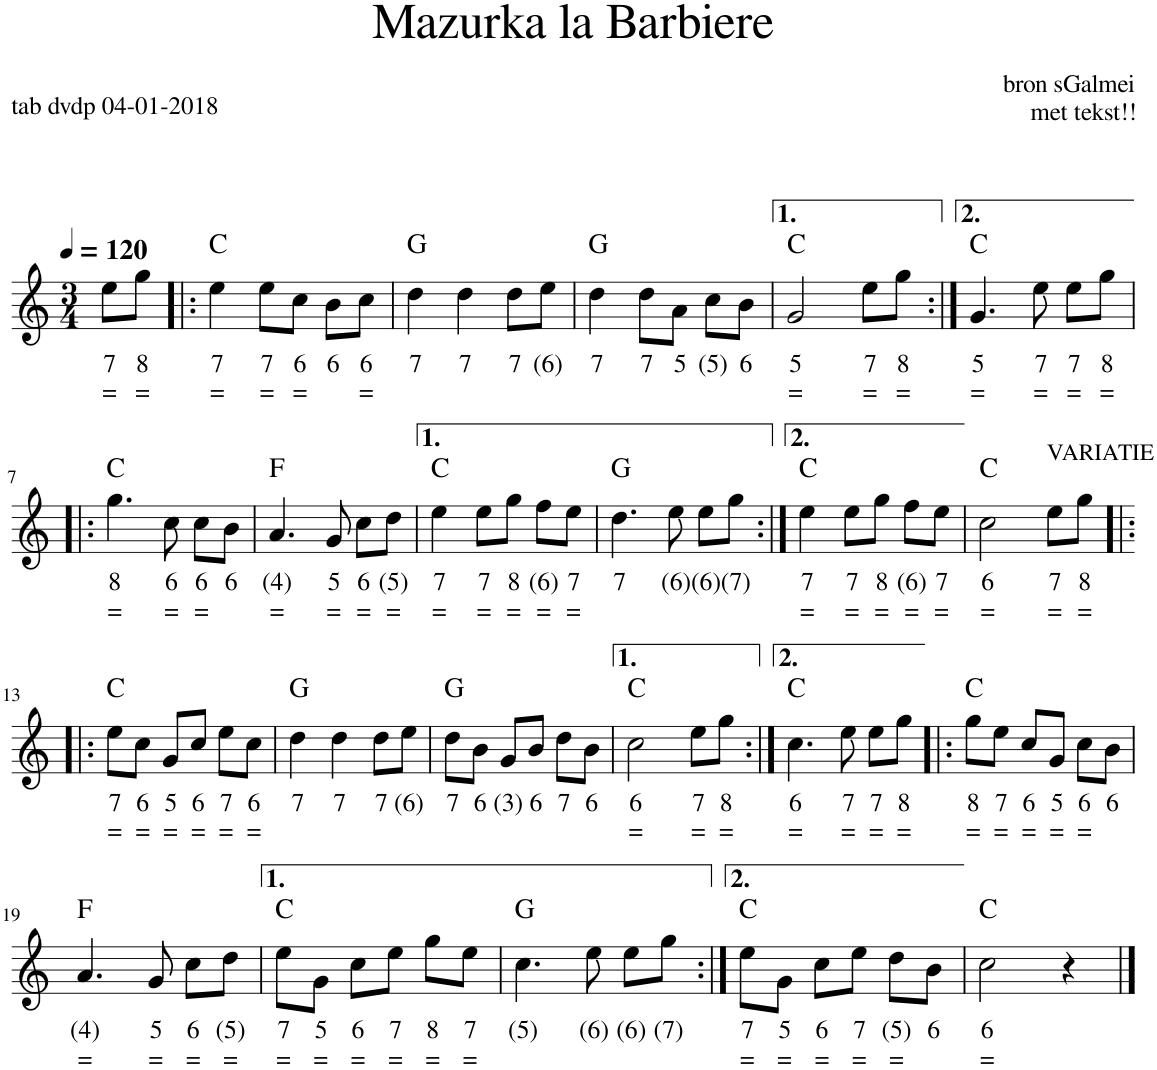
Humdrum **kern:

**kern	**text	**text	**harte
*part1	*part1	*part1	*part1
*staff1	*staff1	*staff1	*
*I"Stem	*	*	*
*I'Stm.	*	*	*
*clefG2	*	*	*
*k[]	*	*	*
*M3/4	*	*	*
*MM120	*	*	*
=1	=1	=1	=1
!	!LO:LY:b	!LO:LY:b	!
8ee\L	7	=	.
!	!LO:LY:b	!LO:LY:b	!
8gg\J	8	=	.
=2!|:	=2!|:	=2!|:	=2!|:
!	!LO:LY:b	!LO:LY:b	!
4ee\	7	=	C:maj
!	!LO:LY:b	!LO:LY:b	!
8ee\L	7	=	.
!	!LO:LY:b	!LO:LY:b	!
8cc\J	6	=	.
!	!LO:LY:b	!	!
8b\L	6	.	.
!	!LO:LY:b	!LO:LY:b	!
8cc\J	6	=	.
=3	=3	=3	=3
!	!LO:LY:b	!	!
4dd\	7	.	G:maj
!	!LO:LY:b	!	!
4dd\	7	.	.
!	!LO:LY:b	!	!
8dd\L	7	.	.
!	!LO:LY:b	!	!
8ee\J	(6)	.	.
=4	=4	=4	=4
!	!LO:LY:b	!	!
4dd\	7	.	G:maj
!	!LO:LY:b	!	!
8dd\L	7	.	.
!	!LO:LY:b	!	!
8a\J	5	.	.
!	!LO:LY:b	!	!
8cc\L	(5)	.	.
!	!LO:LY:b	!	!
8b\J	6	.	.
=5	=5	=5	=5
!	!LO:LY:b	!LO:LY:b	!
2g/	5	=	C:maj
!	!LO:LY:b	!LO:LY:b	!
8ee\L	7	=	.
!	!LO:LY:b	!LO:LY:b	!
8gg\J	8	=	.
=6:|!	=6:|!	=6:|!	=6:|!
!	!LO:LY:b	!LO:LY:b	!
4.g/	5	=	C:maj
!	!LO:LY:b	!LO:LY:b	!
8ee\	7	=	.
!	!LO:LY:b	!LO:LY:b	!
8ee\L	7	=	.
!	!LO:LY:b	!LO:LY:b	!
8gg\J	8	=	.
!!LO:LB:g=z
=7!|:	=7!|:	=7!|:	=7!|:
!	!LO:LY:b	!LO:LY:b	!
4.gg\	8	=	C:maj
!	!LO:LY:b	!LO:LY:b	!
8cc\	6	=	.
!	!LO:LY:b	!LO:LY:b	!
8cc\L	6	=	.
!	!LO:LY:b	!	!
8b\J	6	.	.
=8	=8	=8	=8
!	!LO:LY:b	!LO:LY:b	!
4.a/	(4)	=	F:maj
!	!LO:LY:b	!LO:LY:b	!
8g/	5	=	.
!	!LO:LY:b	!LO:LY:b	!
8cc\L	6	=	.
!	!LO:LY:b	!LO:LY:b	!
8dd\J	(5)	=	.
=9	=9	=9	=9
!	!LO:LY:b	!LO:LY:b	!
4ee\	7	=	C:maj
!	!LO:LY:b	!LO:LY:b	!
8ee\L	7	=	.
!	!LO:LY:b	!LO:LY:b	!
8gg\J	8	=	.
!	!LO:LY:b	!LO:LY:b	!
8ff\L	(6)	=	.
!	!LO:LY:b	!LO:LY:b	!
8ee\J	7	=	.
=10	=10	=10	=10
!	!LO:LY:b	!	!
4.dd\	7	.	G:maj
!	!LO:LY:b	!	!
8ee\	(6)	.	.
!	!LO:LY:b	!	!
8ee\L	(6)	.	.
!	!LO:LY:b	!	!
8gg\J	(7)	.	.
=11:|!	=11:|!	=11:|!	=11:|!
!	!LO:LY:b	!LO:LY:b	!
4ee\	7	=	C:maj
!	!LO:LY:b	!LO:LY:b	!
8ee\L	7	=	.
!	!LO:LY:b	!LO:LY:b	!
8gg\J	8	=	.
!	!LO:LY:b	!LO:LY:b	!
8ff\L	(6)	=	.
!	!LO:LY:b	!LO:LY:b	!
8ee\J	7	=	.
=12	=12	=12	=12
!	!LO:LY:b	!LO:LY:b	!
2cc\	6	=	C:maj
!LO:TX:a:t=VARIATIE	!	!	!
!	!LO:LY:b	!LO:LY:b	!
8ee\L	7	=	.
!	!LO:LY:b	!LO:LY:b	!
8gg\J	8	=	.
!!LO:LB:g=z
=13!|:	=13!|:	=13!|:	=13!|:
!	!LO:LY:b	!LO:LY:b	!
8ee\L	7	=	C:maj
!	!LO:LY:b	!LO:LY:b	!
8cc\J	6	=	.
!	!LO:LY:b	!LO:LY:b	!
8g/L	5	=	.
!	!LO:LY:b	!LO:LY:b	!
8cc/J	6	=	.
!	!LO:LY:b	!LO:LY:b	!
8ee\L	7	=	.
!	!LO:LY:b	!LO:LY:b	!
8cc\J	6	=	.
=14	=14	=14	=14
!	!LO:LY:b	!	!
4dd\	7	.	G:maj
!	!LO:LY:b	!	!
4dd\	7	.	.
!	!LO:LY:b	!	!
8dd\L	7	.	.
!	!LO:LY:b	!	!
8ee\J	(6)	.	.
=15	=15	=15	=15
!	!LO:LY:b	!	!
8dd\L	7	.	G:maj
!	!LO:LY:b	!	!
8b\J	6	.	.
!	!LO:LY:b	!	!
8g/L	(3)	.	.
!	!LO:LY:b	!	!
8b/J	6	.	.
!	!LO:LY:b	!	!
8dd\L	7	.	.
!	!LO:LY:b	!	!
8b\J	6	.	.
=16	=16	=16	=16
!	!LO:LY:b	!LO:LY:b	!
2cc\	6	=	C:maj
!	!LO:LY:b	!LO:LY:b	!
8ee\L	7	=	.
!	!LO:LY:b	!LO:LY:b	!
8gg\J	8	=	.
=17:|!	=17:|!	=17:|!	=17:|!
!	!LO:LY:b	!LO:LY:b	!
4.cc\	6	=	C:maj
!	!LO:LY:b	!LO:LY:b	!
8ee\	7	=	.
!	!LO:LY:b	!LO:LY:b	!
8ee\L	7	=	.
!	!LO:LY:b	!LO:LY:b	!
8gg\J	8	=	.
=18!|:	=18!|:	=18!|:	=18!|:
!	!LO:LY:b	!LO:LY:b	!
8gg\L	8	=	C:maj
!	!LO:LY:b	!LO:LY:b	!
8ee\J	7	=	.
!	!LO:LY:b	!LO:LY:b	!
8cc/L	6	=	.
!	!LO:LY:b	!LO:LY:b	!
8g/J	5	=	.
!	!LO:LY:b	!LO:LY:b	!
8cc\L	6	=	.
!	!LO:LY:b	!	!
8b\J	6	.	.
!!LO:LB:g=z
=19	=19	=19	=19
!	!LO:LY:b	!LO:LY:b	!
4.a/	(4)	=	F:maj
!	!LO:LY:b	!LO:LY:b	!
8g/	5	=	.
!	!LO:LY:b	!LO:LY:b	!
8cc\L	6	=	.
!	!LO:LY:b	!LO:LY:b	!
8dd\J	(5)	=	.
=20	=20	=20	=20
!	!LO:LY:b	!LO:LY:b	!
8ee\L	7	=	C:maj
!	!LO:LY:b	!LO:LY:b	!
8g\J	5	=	.
!	!LO:LY:b	!LO:LY:b	!
8cc\L	6	=	.
!	!LO:LY:b	!LO:LY:b	!
8ee\J	7	=	.
!	!LO:LY:b	!LO:LY:b	!
8gg\L	8	=	.
!	!LO:LY:b	!LO:LY:b	!
8ee\J	7	=	.
=21	=21	=21	=21
!	!LO:LY:b	!	!
4.cc\	(5)	.	G:maj
!	!LO:LY:b	!	!
8ee\	(6)	.	.
!	!LO:LY:b	!	!
8ee\L	(6)	.	.
!	!LO:LY:b	!	!
8gg\J	(7)	.	.
=22:|!	=22:|!	=22:|!	=22:|!
!	!LO:LY:b	!LO:LY:b	!
8ee\L	7	=	C:maj
!	!LO:LY:b	!LO:LY:b	!
8g\J	5	=	.
!	!LO:LY:b	!LO:LY:b	!
8cc\L	6	=	.
!	!LO:LY:b	!LO:LY:b	!
8ee\J	7	=	.
!	!LO:LY:b	!LO:LY:b	!
8dd\L	(5)	=	.
!	!LO:LY:b	!	!
8b\J	6	.	.
=23	=23	=23	=23
!	!LO:LY:b	!LO:LY:b	!
2cc\	6	=	C:maj
4r	.	.	.
==	==	==	==
*-	*-	*-	*-
